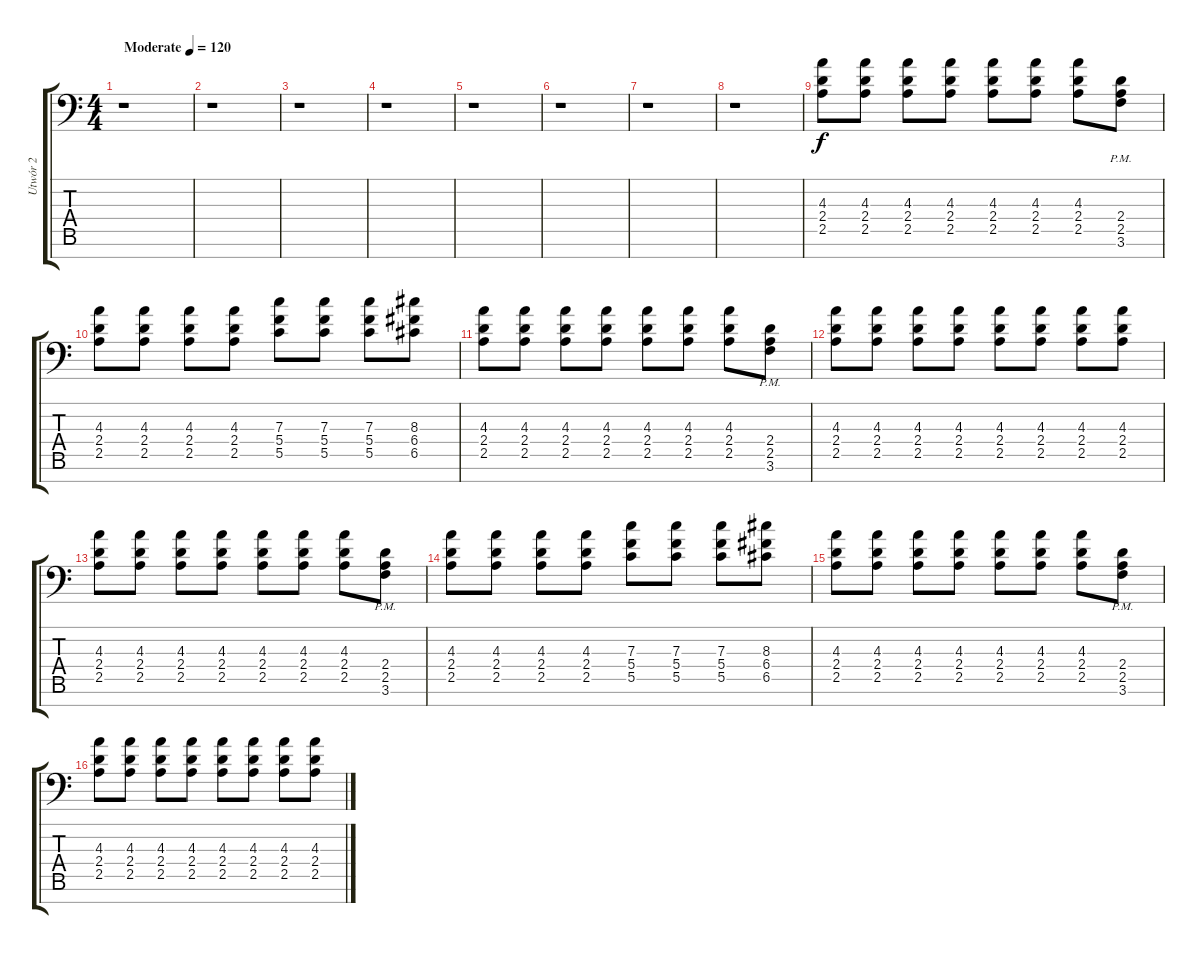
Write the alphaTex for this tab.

\track ("Utwór 2" "Utwór 2") {instrument distortionguitar}
\staff {score tabs}
\tuning (D4 A3 F3 C3 G2 D2 A1) {hide}
\ts (4 4)
\tempo (120 "Moderate")
\clef f4
\ks c
r.1{dy f instrument distortionguitar} |
r.1 |
r.1 |
r.1 |
r.1 |
r.1 |
r.1 |
r.1 |
(4.3 2.4 2.5).8 (4.3 2.4 2.5).8 (4.3 2.4 2.5).8 (4.3 2.4 2.5).8 (4.3 2.4 2.5).8 (4.3 2.4 2.5).8 (4.3 2.4 2.5).8 (2.4 2.5 3.6{pm}).8 |
(4.3 2.4 2.5).8 (4.3 2.4 2.5).8 (4.3 2.4 2.5).8 (4.3 2.4 2.5).8 (7.3 5.4 5.5).8 (7.3 5.4 5.5).8 (7.3 5.4 5.5).8 (8.3 6.4 6.5).8 |
(4.3 2.4 2.5).8 (4.3 2.4 2.5).8 (4.3 2.4 2.5).8 (4.3 2.4 2.5).8 (4.3 2.4 2.5).8 (4.3 2.4 2.5).8 (4.3 2.4 2.5).8 (2.4 2.5 3.6{pm}).8 |
(4.3 2.4 2.5).8 (4.3 2.4 2.5).8 (4.3 2.4 2.5).8 (4.3 2.4 2.5).8 (4.3 2.4 2.5).8 (4.3 2.4 2.5).8 (4.3 2.4 2.5).8 (4.3 2.4 2.5).8 |
(4.3 2.4 2.5).8 (4.3 2.4 2.5).8 (4.3 2.4 2.5).8 (4.3 2.4 2.5).8 (4.3 2.4 2.5).8 (4.3 2.4 2.5).8 (4.3 2.4 2.5).8 (2.4 2.5 3.6{pm}).8 |
(4.3 2.4 2.5).8 (4.3 2.4 2.5).8 (4.3 2.4 2.5).8 (4.3 2.4 2.5).8 (7.3 5.4 5.5).8 (7.3 5.4 5.5).8 (7.3 5.4 5.5).8 (8.3 6.4 6.5).8 |
(4.3 2.4 2.5).8 (4.3 2.4 2.5).8 (4.3 2.4 2.5).8 (4.3 2.4 2.5).8 (4.3 2.4 2.5).8 (4.3 2.4 2.5).8 (4.3 2.4 2.5).8 (2.4 2.5 3.6{pm}).8 |
(4.3 2.4 2.5).8 (4.3 2.4 2.5).8 (4.3 2.4 2.5).8 (4.3 2.4 2.5).8 (4.3 2.4 2.5).8 (4.3 2.4 2.5).8 (4.3 2.4 2.5).8 (4.3 2.4 2.5).8
